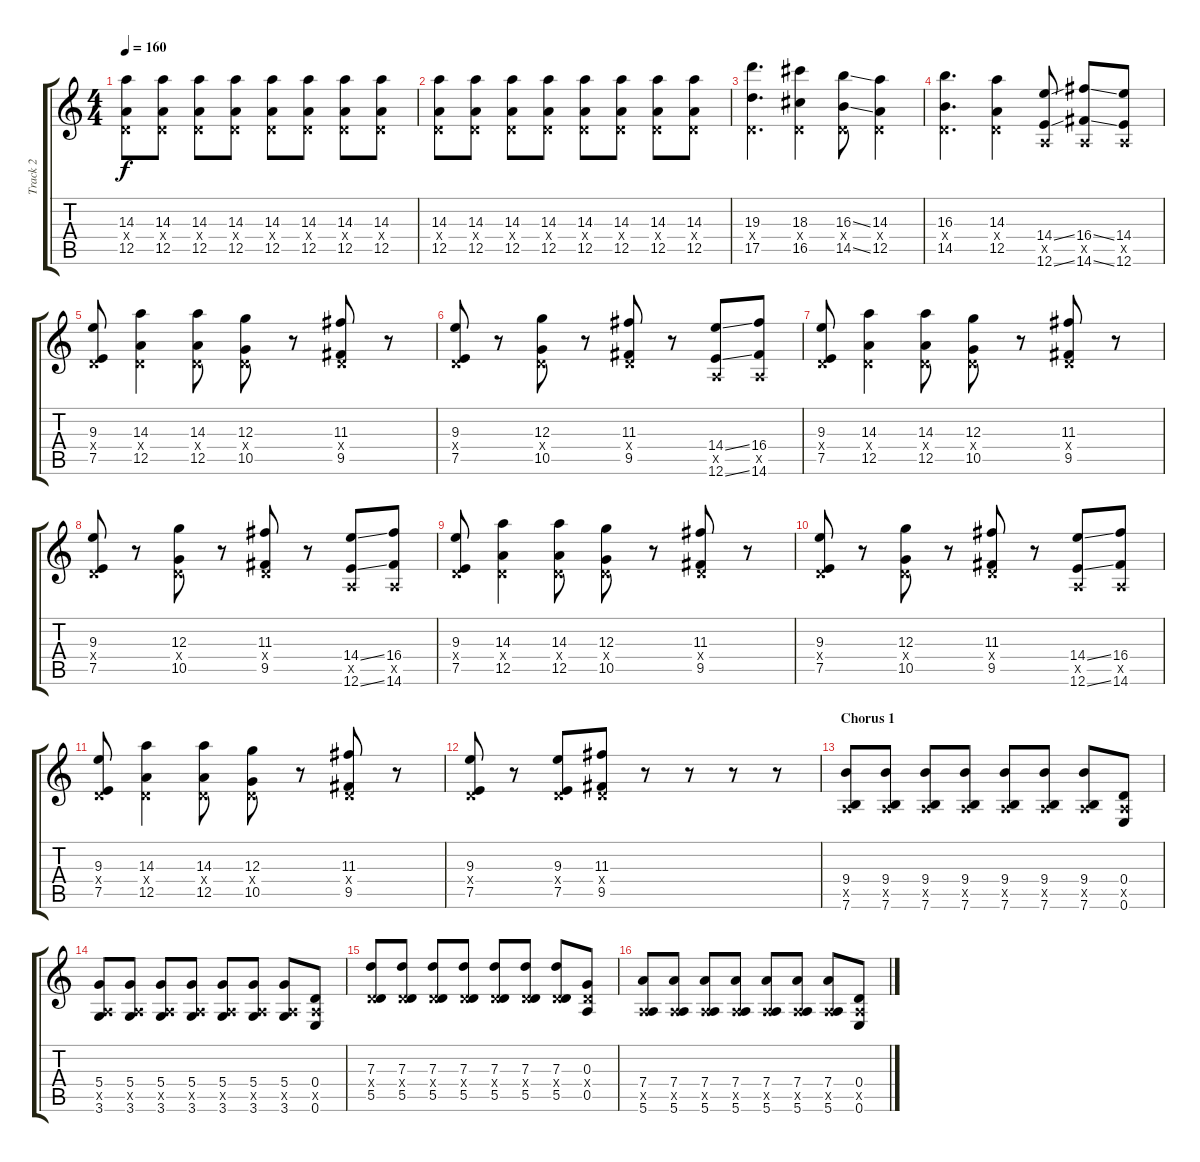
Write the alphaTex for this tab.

\track ("Track 2" "Track 2") {instrument distortionguitar}
\staff {score tabs}
\tuning (E4 B3 G3 D3 A2 E2) {hide}
\ts (4 4)
\tempo 160
\clef g2
\ks c
(14.3 0.4{x} 12.5).8{dy f} (14.3 0.4{x} 12.5).8 (14.3 0.4{x} 12.5).8 (14.3 0.4{x} 12.5).8 (14.3 0.4{x} 12.5).8 (14.3 0.4{x} 12.5).8 (14.3 0.4{x} 12.5).8 (14.3 0.4{x} 12.5).8 |
(14.3 0.4{x} 12.5).8 (14.3 0.4{x} 12.5).8 (14.3 0.4{x} 12.5).8 (14.3 0.4{x} 12.5).8 (14.3 0.4{x} 12.5).8 (14.3 0.4{x} 12.5).8 (14.3 0.4{x} 12.5).8 (14.3 0.4{x} 12.5).8 |
(19.3 0.4{x} 17.5).4{d} (18.3 0.4{x} 16.5).4 (16.3{ss} 0.4{x} 14.5{ss}).8 (14.3 0.4{x} 12.5).4 |
(16.3 0.4{x} 14.5).4{d} (14.3 0.4{x} 12.5).4 (14.4{ss} 0.5{x} 12.6{ss}).8 (16.4{ss} 0.5{x} 14.6{ss}).8 (14.4 0.5{x} 12.6).8 |
(9.3 0.4{x} 7.5).8 (14.3 0.4{x} 12.5).4 (14.3 0.4{x} 12.5).8 (12.3 0.4{x} 10.5).8 r.8 (11.3 0.4{x} 9.5).8 r.8 |
(9.3 0.4{x} 7.5).8 r.8 (12.3 0.4{x} 10.5).8 r.8 (11.3 0.4{x} 9.5).8 r.8 (14.4{ss} 0.5{x} 12.6{ss}).8 (16.4 0.5{x} 14.6).8 |
(9.3 0.4{x} 7.5).8 (14.3 0.4{x} 12.5).4 (14.3 0.4{x} 12.5).8 (12.3 0.4{x} 10.5).8 r.8 (11.3 0.4{x} 9.5).8 r.8 |
(9.3 0.4{x} 7.5).8 r.8 (12.3 0.4{x} 10.5).8 r.8 (11.3 0.4{x} 9.5).8 r.8 (14.4{ss} 0.5{x} 12.6{ss}).8 (16.4 0.5{x} 14.6).8 |
(9.3 0.4{x} 7.5).8 (14.3 0.4{x} 12.5).4 (14.3 0.4{x} 12.5).8 (12.3 0.4{x} 10.5).8 r.8 (11.3 0.4{x} 9.5).8 r.8 |
(9.3 0.4{x} 7.5).8 r.8 (12.3 0.4{x} 10.5).8 r.8 (11.3 0.4{x} 9.5).8 r.8 (14.4{ss} 0.5{x} 12.6{ss}).8 (16.4 0.5{x} 14.6).8 |
(9.3 0.4{x} 7.5).8 (14.3 0.4{x} 12.5).4 (14.3 0.4{x} 12.5).8 (12.3 0.4{x} 10.5).8 r.8 (11.3 0.4{x} 9.5).8 r.8 |
(9.3 0.4{x} 7.5).8 r.8 (9.3 0.4{x} 7.5).8 (11.3 0.4{x} 9.5).8 r.8 r.8 r.8 r.8 |
\section ("" "Chorus 1")
(9.4 0.5{x} 7.6).8 (9.4 0.5{x} 7.6).8 (9.4 0.5{x} 7.6).8 (9.4 0.5{x} 7.6).8 (9.4 0.5{x} 7.6).8 (9.4 0.5{x} 7.6).8 (9.4 0.5{x} 7.6).8 (0.4 0.5{x} 0.6).8 |
(5.4 0.5{x} 3.6).8 (5.4 0.5{x} 3.6).8 (5.4 0.5{x} 3.6).8 (5.4 0.5{x} 3.6).8 (5.4 0.5{x} 3.6).8 (5.4 0.5{x} 3.6).8 (5.4 0.5{x} 3.6).8 (0.4 0.5{x} 0.6).8 |
(7.3 0.4{x} 5.5).8 (7.3 0.4{x} 5.5).8 (7.3 0.4{x} 5.5).8 (7.3 0.4{x} 5.5).8 (7.3 0.4{x} 5.5).8 (7.3 0.4{x} 5.5).8 (7.3 0.4{x} 5.5).8 (0.3 0.4{x} 0.5).8 |
(7.4 0.5{x} 5.6).8 (7.4 0.5{x} 5.6).8 (7.4 0.5{x} 5.6).8 (7.4 0.5{x} 5.6).8 (7.4 0.5{x} 5.6).8 (7.4 0.5{x} 5.6).8 (7.4 0.5{x} 5.6).8 (0.4 0.5{x} 0.6).8
